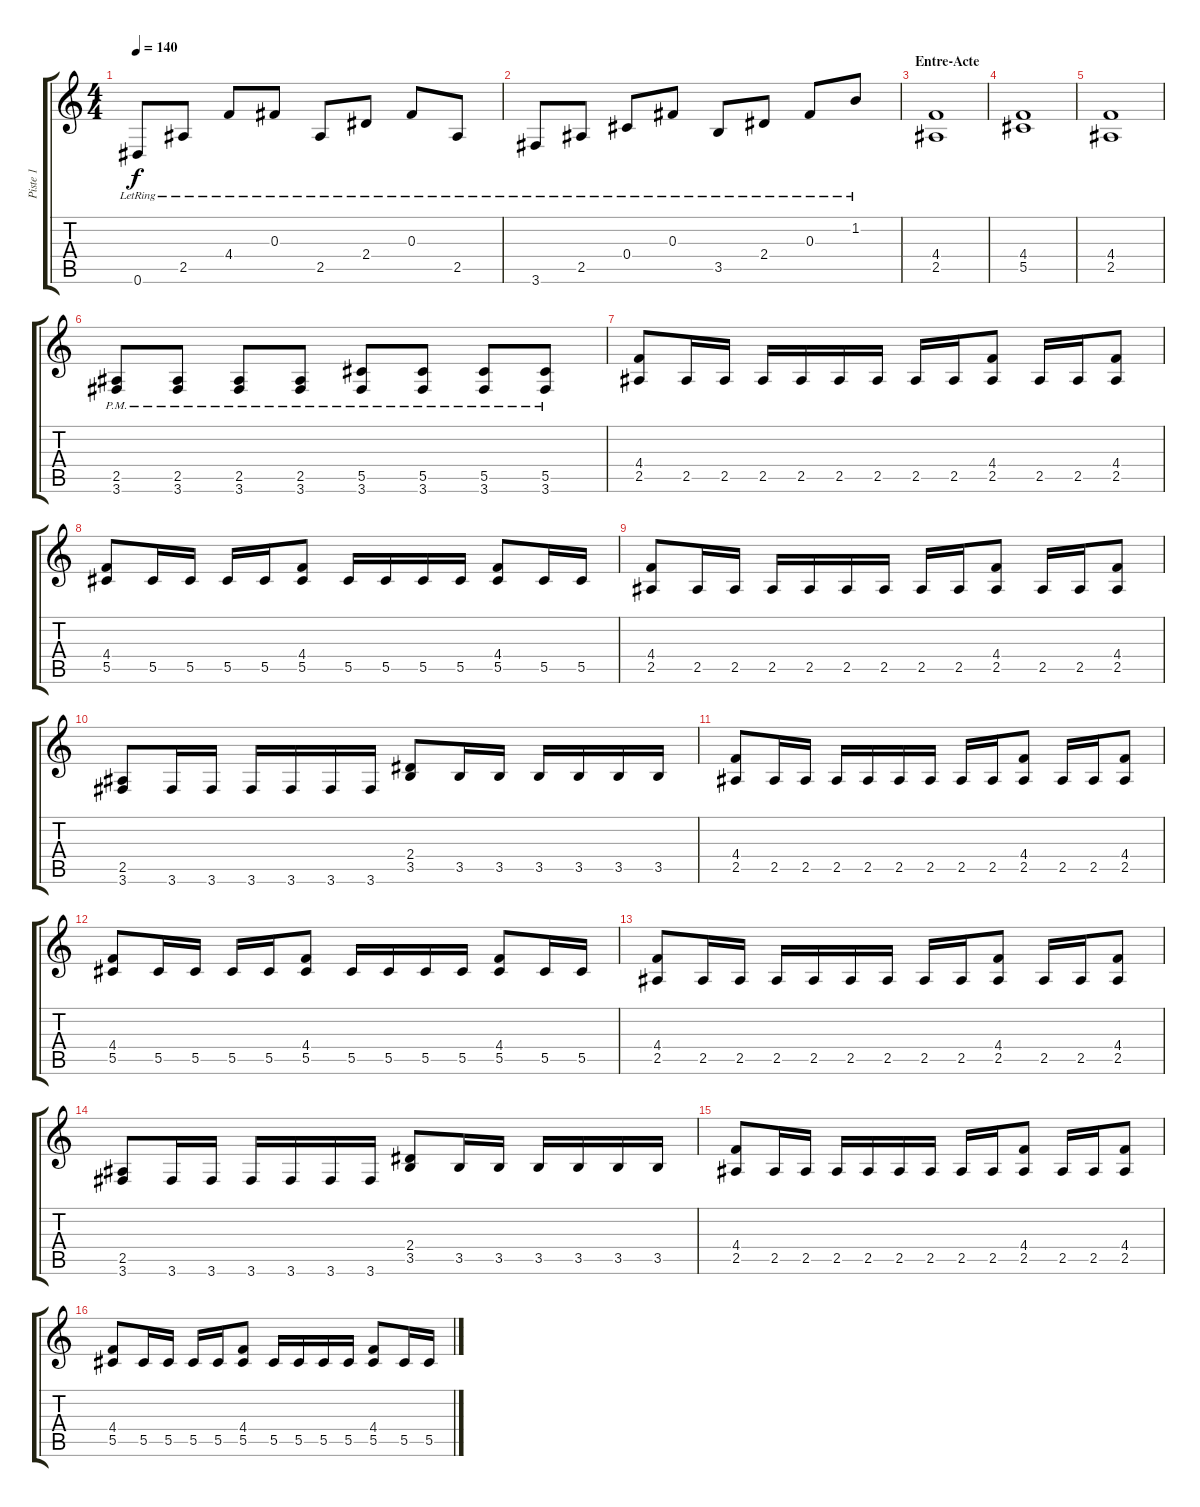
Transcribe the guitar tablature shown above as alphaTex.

\track ("Piste 1" "Piste 1") {instrument acousticguitarnylon}
\staff {score tabs}
\tuning (Eb4 Bb3 Gb3 Db3 Ab2 Eb2) {hide}
\ts (4 4)
\tempo 140
\clef g2
\ks c
0.6{lr}.8{dy f} 2.5{lr}.8 4.4{lr}.8 0.3{lr}.8 2.5{lr}.8 2.4{lr}.8 0.3{lr}.8 2.5{lr}.8 |
3.6{lr}.8 2.5{lr}.8 0.4{lr}.8 0.3{lr}.8 3.5{lr}.8 2.4{lr}.8 0.3{lr}.8 1.2{lr}.8 |
\section ("" "Entre-Acte")
(4.4 2.5).1{volume 16 instrument distortionguitar} |
(4.4 5.5).1 |
(4.4 2.5).1 |
(2.5{pm} 3.6{pm}).8 (2.5{pm} 3.6{pm}).8 (2.5{pm} 3.6{pm}).8 (2.5{pm} 3.6{pm}).8 (5.5{pm} 3.6{pm}).8 (5.5{pm} 3.6{pm}).8 (5.5{pm} 3.6{pm}).8 (5.5{pm} 3.6{pm}).8 |
(4.4 2.5).8 2.5.16 2.5.16 2.5.16 2.5.16 2.5.16 2.5.16 2.5.16 2.5.16 (4.4 2.5).8 2.5.16 2.5.16 (4.4 2.5).8 |
(4.4 5.5).8 5.5.16 5.5.16 5.5.16 5.5.16 (4.4 5.5).8 5.5.16 5.5.16 5.5.16 5.5.16 (4.4 5.5).8 5.5.16 5.5.16 |
(4.4 2.5).8 2.5.16 2.5.16 2.5.16 2.5.16 2.5.16 2.5.16 2.5.16 2.5.16 (4.4 2.5).8 2.5.16 2.5.16 (4.4 2.5).8 |
(2.5 3.6).8 3.6.16 3.6.16 3.6.16 3.6.16 3.6.16 3.6.16 (2.4 3.5).8 3.5.16 3.5.16 3.5.16 3.5.16 3.5.16 3.5.16 |
(4.4 2.5).8 2.5.16 2.5.16 2.5.16 2.5.16 2.5.16 2.5.16 2.5.16 2.5.16 (4.4 2.5).8 2.5.16 2.5.16 (4.4 2.5).8 |
(4.4 5.5).8 5.5.16 5.5.16 5.5.16 5.5.16 (4.4 5.5).8 5.5.16 5.5.16 5.5.16 5.5.16 (4.4 5.5).8 5.5.16 5.5.16 |
(4.4 2.5).8 2.5.16 2.5.16 2.5.16 2.5.16 2.5.16 2.5.16 2.5.16 2.5.16 (4.4 2.5).8 2.5.16 2.5.16 (4.4 2.5).8 |
(2.5 3.6).8 3.6.16 3.6.16 3.6.16 3.6.16 3.6.16 3.6.16 (2.4 3.5).8 3.5.16 3.5.16 3.5.16 3.5.16 3.5.16 3.5.16 |
(4.4 2.5).8 2.5.16 2.5.16 2.5.16 2.5.16 2.5.16 2.5.16 2.5.16 2.5.16 (4.4 2.5).8 2.5.16 2.5.16 (4.4 2.5).8 |
(4.4 5.5).8 5.5.16 5.5.16 5.5.16 5.5.16 (4.4 5.5).8 5.5.16 5.5.16 5.5.16 5.5.16 (4.4 5.5).8 5.5.16 5.5.16
